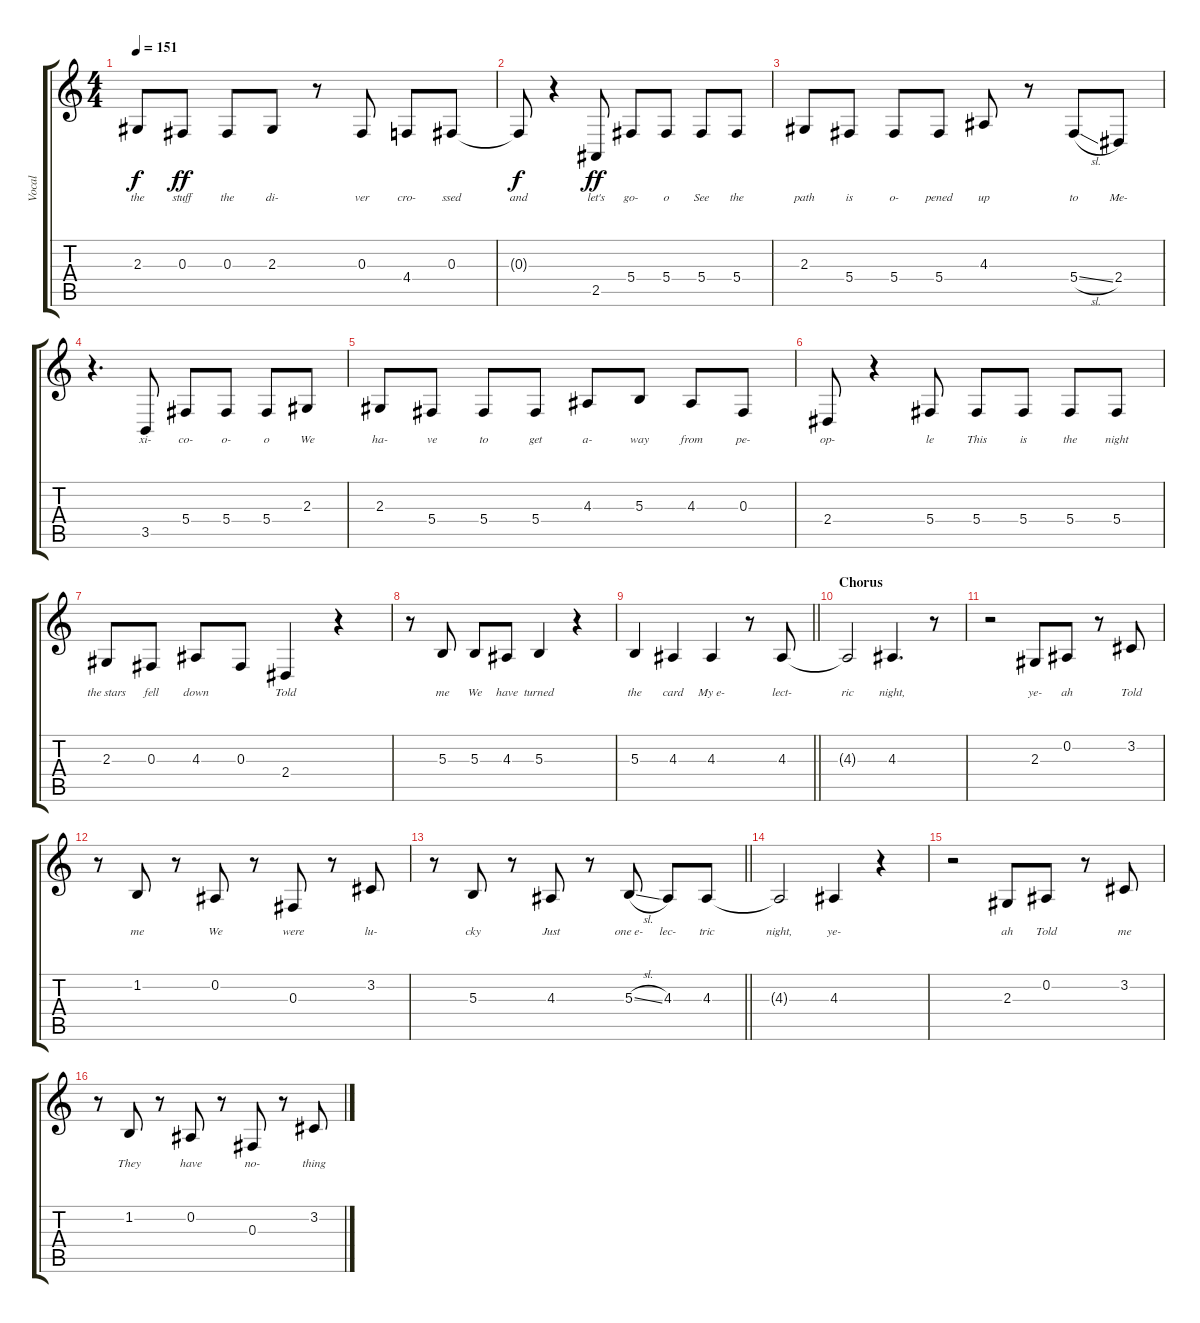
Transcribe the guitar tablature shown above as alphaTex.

\track ("Vocal" "Vocal") {instrument trumpet}
\staff {score tabs}
\tuning (Eb4 Bb3 Gb3 Db3 Ab2 Eb2) {hide}
\ts (4 4)
\tempo 151
\clef g2
\ks c
2.3{t}.8{lyrics (0 "the") lyrics (1 "") lyrics (2 "") lyrics (3 "") lyrics (4 "") dy f} 0.3.8{lyrics (0 "stuff") lyrics (1 "") lyrics (2 "") lyrics (3 "") lyrics (4 "") dy ff} 0.3.8{lyrics (0 "the") lyrics (1 "") lyrics (2 "") lyrics (3 "") lyrics (4 "")} 2.3.8{lyrics (0 "di-") lyrics (1 "") lyrics (2 "") lyrics (3 "") lyrics (4 "")} r.8 0.3.8{lyrics (0 "ver") lyrics (1 "") lyrics (2 "") lyrics (3 "") lyrics (4 "")} 4.4.8{lyrics (0 "cro-") lyrics (1 "") lyrics (2 "") lyrics (3 "") lyrics (4 "")} 0.3.8{lyrics (0 "ssed") lyrics (1 "") lyrics (2 "") lyrics (3 "") lyrics (4 "")} |
0.3{t}.8{lyrics (0 "and") lyrics (1 "") lyrics (2 "") lyrics (3 "") lyrics (4 "") dy f} r.4 2.5.8{lyrics (0 "let's") lyrics (1 "") lyrics (2 "") lyrics (3 "") lyrics (4 "") dy ff} 5.4.8{lyrics (0 "go-") lyrics (1 "") lyrics (2 "") lyrics (3 "") lyrics (4 "")} 5.4.8{lyrics (0 "o") lyrics (1 "") lyrics (2 "") lyrics (3 "") lyrics (4 "")} 5.4.8{lyrics (0 "See") lyrics (1 "") lyrics (2 "") lyrics (3 "") lyrics (4 "")} 5.4.8{lyrics (0 "the") lyrics (1 "") lyrics (2 "") lyrics (3 "") lyrics (4 "")} |
2.3.8{lyrics (0 "path") lyrics (1 "") lyrics (2 "") lyrics (3 "") lyrics (4 "")} 5.4.8{lyrics (0 "is") lyrics (1 "") lyrics (2 "") lyrics (3 "") lyrics (4 "")} 5.4.8{lyrics (0 "o-") lyrics (1 "") lyrics (2 "") lyrics (3 "") lyrics (4 "")} 5.4.8{lyrics (0 "pened") lyrics (1 "") lyrics (2 "") lyrics (3 "") lyrics (4 "")} 4.3.8{lyrics (0 "up") lyrics (1 "") lyrics (2 "") lyrics (3 "") lyrics (4 "")} r.8 5.4{sl}.8{lyrics (0 "to") lyrics (1 "") lyrics (2 "") lyrics (3 "") lyrics (4 "")} 2.4.8{lyrics (0 "Me-") lyrics (1 "") lyrics (2 "") lyrics (3 "") lyrics (4 "")} |
r.4{d} 3.5.8{lyrics (0 "xi-") lyrics (1 "") lyrics (2 "") lyrics (3 "") lyrics (4 "")} 5.4.8{lyrics (0 "co-") lyrics (1 "") lyrics (2 "") lyrics (3 "") lyrics (4 "")} 5.4.8{lyrics (0 "o-") lyrics (1 "") lyrics (2 "") lyrics (3 "") lyrics (4 "")} 5.4.8{lyrics (0 "o") lyrics (1 "") lyrics (2 "") lyrics (3 "") lyrics (4 "")} 2.3.8{lyrics (0 "We") lyrics (1 "") lyrics (2 "") lyrics (3 "") lyrics (4 "")} |
2.3.8{lyrics (0 "ha-") lyrics (1 "") lyrics (2 "") lyrics (3 "") lyrics (4 "")} 5.4.8{lyrics (0 "ve") lyrics (1 "") lyrics (2 "") lyrics (3 "") lyrics (4 "")} 5.4.8{lyrics (0 "to") lyrics (1 "") lyrics (2 "") lyrics (3 "") lyrics (4 "")} 5.4.8{lyrics (0 "get") lyrics (1 "") lyrics (2 "") lyrics (3 "") lyrics (4 "")} 4.3.8{lyrics (0 "a-") lyrics (1 "") lyrics (2 "") lyrics (3 "") lyrics (4 "")} 5.3.8{lyrics (0 "way") lyrics (1 "") lyrics (2 "") lyrics (3 "") lyrics (4 "")} 4.3.8{lyrics (0 "from") lyrics (1 "") lyrics (2 "") lyrics (3 "") lyrics (4 "")} 0.3.8{lyrics (0 "pe-") lyrics (1 "") lyrics (2 "") lyrics (3 "") lyrics (4 "")} |
2.4.8{lyrics (0 "op-") lyrics (1 "") lyrics (2 "") lyrics (3 "") lyrics (4 "")} r.4 5.4.8{lyrics (0 "le") lyrics (1 "") lyrics (2 "") lyrics (3 "") lyrics (4 "")} 5.4.8{lyrics (0 "This") lyrics (1 "") lyrics (2 "") lyrics (3 "") lyrics (4 "")} 5.4.8{lyrics (0 "is") lyrics (1 "") lyrics (2 "") lyrics (3 "") lyrics (4 "")} 5.4.8{lyrics (0 "the") lyrics (1 "") lyrics (2 "") lyrics (3 "") lyrics (4 "")} 5.4.8{lyrics (0 "night") lyrics (1 "") lyrics (2 "") lyrics (3 "") lyrics (4 "")} |
2.3.8{lyrics (0 "the stars") lyrics (1 "") lyrics (2 "") lyrics (3 "") lyrics (4 "")} 0.3.8{lyrics (0 "fell") lyrics (1 "") lyrics (2 "") lyrics (3 "") lyrics (4 "")} 4.3.8{lyrics (0 "down") lyrics (1 "") lyrics (2 "") lyrics (3 "") lyrics (4 "")} 0.3.8{lyrics (0 "") lyrics (1 "") lyrics (2 "") lyrics (3 "") lyrics (4 "")} 2.4.4{lyrics (0 "Told") lyrics (1 "") lyrics (2 "") lyrics (3 "") lyrics (4 "")} r.4 |
r.8 5.3.8{lyrics (0 "me") lyrics (1 "") lyrics (2 "") lyrics (3 "") lyrics (4 "")} 5.3.8{lyrics (0 "We") lyrics (1 "") lyrics (2 "") lyrics (3 "") lyrics (4 "")} 4.3.8{lyrics (0 "have") lyrics (1 "") lyrics (2 "") lyrics (3 "") lyrics (4 "")} 5.3.4{lyrics (0 "turned") lyrics (1 "") lyrics (2 "") lyrics (3 "") lyrics (4 "")} r.4 |
\barLineRight lightlight
5.3.4{lyrics (0 "the") lyrics (1 "") lyrics (2 "") lyrics (3 "") lyrics (4 "")} 4.3.4{lyrics (0 "card") lyrics (1 "") lyrics (2 "") lyrics (3 "") lyrics (4 "")} 4.3.4{lyrics (0 "My e-") lyrics (1 "") lyrics (2 "") lyrics (3 "") lyrics (4 "")} r.8 4.3.8{lyrics (0 "lect-") lyrics (1 "") lyrics (2 "") lyrics (3 "") lyrics (4 "")} |
\section ("" "Chorus")
4.3{t}.2{lyrics (0 "ric") lyrics (1 "") lyrics (2 "") lyrics (3 "") lyrics (4 "")} 4.3.4{d lyrics (0 "night,") lyrics (1 "") lyrics (2 "") lyrics (3 "") lyrics (4 "")} r.8 |
r.2 2.3.8{lyrics (0 "ye-") lyrics (1 "") lyrics (2 "") lyrics (3 "") lyrics (4 "")} 0.2.8{lyrics (0 "ah") lyrics (1 "") lyrics (2 "") lyrics (3 "") lyrics (4 "")} r.8 3.2.8{lyrics (0 "Told") lyrics (1 "") lyrics (2 "") lyrics (3 "") lyrics (4 "")} |
r.8 1.2.8{lyrics (0 "me") lyrics (1 "") lyrics (2 "") lyrics (3 "") lyrics (4 "")} r.8 0.2.8{lyrics (0 "We") lyrics (1 "") lyrics (2 "") lyrics (3 "") lyrics (4 "")} r.8 0.3.8{lyrics (0 "were") lyrics (1 "") lyrics (2 "") lyrics (3 "") lyrics (4 "")} r.8 3.2.8{lyrics (0 "lu-") lyrics (1 "") lyrics (2 "") lyrics (3 "") lyrics (4 "")} |
\barLineRight lightlight
r.8 5.3.8{lyrics (0 "cky") lyrics (1 "") lyrics (2 "") lyrics (3 "") lyrics (4 "")} r.8 4.3.8{lyrics (0 "Just") lyrics (1 "") lyrics (2 "") lyrics (3 "") lyrics (4 "")} r.8 5.3{sl}.8{lyrics (0 "one e-") lyrics (1 "") lyrics (2 "") lyrics (3 "") lyrics (4 "")} 4.3.8{lyrics (0 "lec-") lyrics (1 "") lyrics (2 "") lyrics (3 "") lyrics (4 "")} 4.3.8{lyrics (0 "tric") lyrics (1 "") lyrics (2 "") lyrics (3 "") lyrics (4 "")} |
4.3{t}.2{lyrics (0 "night,") lyrics (1 "") lyrics (2 "") lyrics (3 "") lyrics (4 "")} 4.3.4{lyrics (0 "ye-") lyrics (1 "") lyrics (2 "") lyrics (3 "") lyrics (4 "")} r.4 |
r.2 2.3.8{lyrics (0 "ah") lyrics (1 "") lyrics (2 "") lyrics (3 "") lyrics (4 "")} 0.2.8{lyrics (0 "Told") lyrics (1 "") lyrics (2 "") lyrics (3 "") lyrics (4 "")} r.8 3.2.8{lyrics (0 "me") lyrics (1 "") lyrics (2 "") lyrics (3 "") lyrics (4 "")} |
r.8 1.2.8{lyrics (0 "They") lyrics (1 "") lyrics (2 "") lyrics (3 "") lyrics (4 "")} r.8 0.2.8{lyrics (0 "have") lyrics (1 "") lyrics (2 "") lyrics (3 "") lyrics (4 "")} r.8 0.3.8{lyrics (0 "no-") lyrics (1 "") lyrics (2 "") lyrics (3 "") lyrics (4 "")} r.8 3.2.8{lyrics (0 "thing") lyrics (1 "") lyrics (2 "") lyrics (3 "") lyrics (4 "")}
